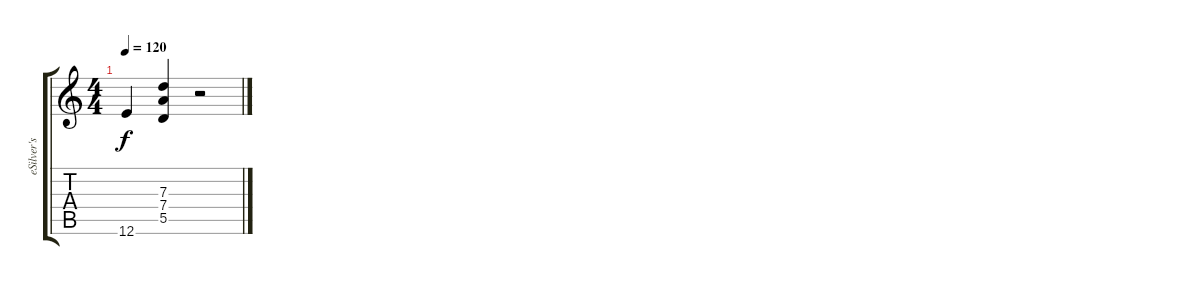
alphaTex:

\track ("eSilver's Distortion" "eSilver's ") {instrument distortionguitar}
\staff {score tabs}
\tuning (E4 B3 G3 D3 A2 E2) {hide}
\ts (4 4)
\tempo 120
\clef g2
\ks c
12.6{t}.4{dy f} (7.3 7.4 5.5).4 r.2
